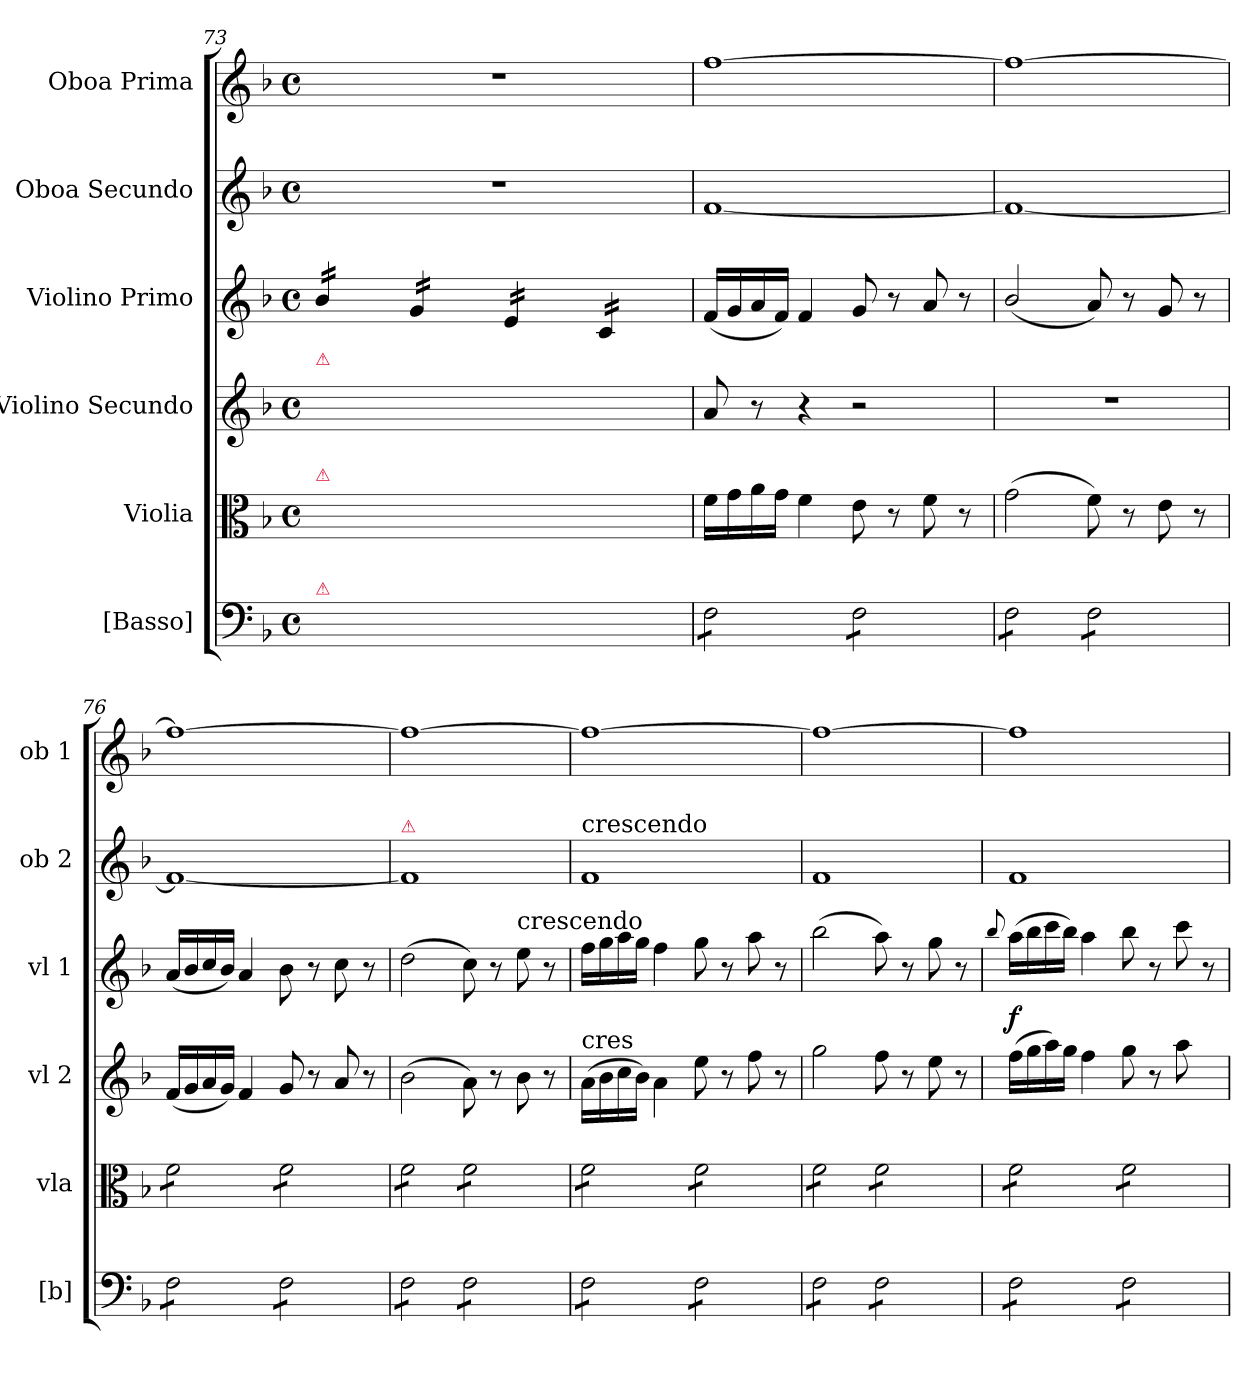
**kern	**dynam	**kern	**dynam	**kern	**dynam	**kern	**dynam	**kern	**dynam	**kern
*part6	*part6	*part5	*part5	*part4	*part4	*part3	*part3	*part2	*part2	*part1
*staff6	*staff6	*staff5	*staff5	*staff4	*staff4	*staff3	*staff3	*staff2	*staff2	*staff1
*I"[Basso]	*	*I"Violia	*	*I"Violino Secundo	*	*I"Violino Primo	*	*I"Oboa Secundo	*	*I"Oboa Prima
*I'[b]	*	*I'vla	*	*I'vl 2	*	*I'vl 1	*	*I'ob 2	*	*I'ob 1
*clefF4	*	*clefC3	*	*clefG2	*	*clefG2	*	*clefG2	*	*clefG2
*k[b-]	*	*k[b-]	*	*k[b-]	*	*k[b-]	*	*k[b-]	*	*k[b-]
*F:	*	*F:	*	*F:	*	*F:	*	*F:	*	*F:
*M4/4	*	*M4/4	*	*M4/4	*	*M4/4	*	*M4/4	*	*M4/4
*met(c)	*	*met(c)	*	*met(c)	*	*met(c)	*	*met(c)	*	*met(c)
=73	=73	=73	=73	=73	=73	=73	=73	=73	=73	=73
!	!	!	!	!LO:TX:a:color=crimson:t=⚠	!	!	!	!	!	!
!	!	!LO:TX:a:color=crimson:t=⚠	!	!	!	!	!	!	!	!
!LO:TX:a:color=crimson:t=⚠	!	!	!	!	!	!	!	!	!	!
*	*	*	*	*	*	*tremolo	*	*	*	*
8E\Lyy	.	8g\Lyy	.	16g/LLyy	.	16b-/LL	.	1r	.	1r
.	.	.	.	16b-/yy	.	16b-/	.	.	.	.
8c\yy	.	8e\yy	.	16g/yy	.	16b-/	.	.	.	.
.	.	.	.	16b-/JJyy	.	16b-/JJ	.	.	.	.
8E\yy	.	8g\yy	.	16g/LLyy	.	16g/LL	.	.	.	.
.	.	.	.	16b-/yy	.	16g/	.	.	.	.
8c\Jyy	.	8e\Jyy	.	16g/yy	.	16g/	.	.	.	.
.	.	.	.	16b-/JJyy	.	16g/JJ	.	.	.	.
8E\Lyy	.	8g\Lyy	.	16g/LLyy	.	16e/LL	.	.	.	.
.	.	.	.	16b-/yy	.	16e/	.	.	.	.
8c\yy	.	8e\yy	.	16g/yy	.	16e/	.	.	.	.
.	.	.	.	16b-/JJyy	.	16e/JJ	.	.	.	.
8E\yy	.	8g\yy	.	16g/LLyy	.	16c/LL	.	.	.	.
.	.	.	.	16b-/yy	.	16c/	.	.	.	.
8c\Jyy	.	8e\Jyy	.	16g/yy	.	16c/	.	.	.	.
.	.	.	.	16b-/JJyy	.	16c/JJ	.	.	.	.
*	*	*	*	*	*	*Xtremolo	*	*	*	*
=74	=74	=74	=74	=74	=74	=74	=74	=74	=74	=74
!	!LO:DY:a	!	!LO:DY:a	!	!	!	!LO:DY:a	!	!LO:DY:a	!
*tremolo	*	*	*	*	*	*	*	*	*	*
8F\L	P&colon;	16f\LL	P&colon;	8a/	.	(16f/LL	p&colon;	[1f	pia.	[1ff
.	.	16g\	.	.	.	16g/	.	.	.	.
8F\	.	16a\	.	8r	.	16a/	.	.	.	.
.	.	16g\JJ	.	.	.	16f/JJ)	.	.	.	.
8F\	.	4f\	.	4r	.	4f/	.	.	.	.
8F\J	.	.	.	.	.	.	.	.	.	.
8F\L	.	8e\	.	2r	.	8g/	.	.	.	.
8F\	.	8r	.	.	.	8r	.	.	.	.
8F\	.	8f\	.	.	.	8a/	.	.	.	.
8F\J	.	8r	.	.	.	8r	.	.	.	.
=75	=75	=75	=75	=75	=75	=75	=75	=75	=75	=75
8F\L	.	(2g\	.	1r	.	(2b-/	.	1f_	.	1ff_
8F\	.	.	.	.	.	.	.	.	.	.
8F\	.	.	.	.	.	.	.	.	.	.
8F\J	.	.	.	.	.	.	.	.	.	.
8F\L	.	8f\)	.	.	.	8a/)	.	.	.	.
8F\	.	8r	.	.	.	8r	.	.	.	.
8F\	.	8e\	.	.	.	8g/	.	.	.	.
8F\J	.	8r	.	.	.	8r	.	.	.	.
=76	=76	=76	=76	=76	=76	=76	=76	=76	=76	=76
!	!	!	!	!	!LO:DY:a	!	!	!	!	!
*	*	*tremolo	*	*	*	*	*	*	*	*
8F\L	.	8f\L	.	(16f/LL	p&colon;	(16a/LL	.	1f_	.	1ff_
.	.	.	.	16g/	.	16b-/	.	.	.	.
8F\	.	8f\	.	16a/	.	16cc/	.	.	.	.
.	.	.	.	16g/JJ)	.	16b-/JJ)	.	.	.	.
8F\	.	8f\	.	4f/	.	4a/	.	.	.	.
8F\J	.	8f\J	.	.	.	.	.	.	.	.
8F\L	.	8f\L	.	8g/	.	8b-\	.	.	.	.
8F\	.	8f\	.	8r	.	8r	.	.	.	.
8F\	.	8f\	.	8a/	.	8cc\	.	.	.	.
8F\J	.	8f\J	.	8r	.	8r	.	.	.	.
=77	=77	=77	=77	=77	=77	=77	=77	=77	=77	=77
!	!	!	!	!	!	!	!	!LO:TX:a:color=crimson:t=⚠	!	!
8F\L	.	8f\L	.	(2b-\	.	(2dd\	.	1f]	.	1ff_
8F\	.	8f\	.	.	.	.	.	.	.	.
8F\	.	8f\	.	.	.	.	.	.	.	.
8F\J	.	8f\J	.	.	.	.	.	.	.	.
8F\L	.	8f\L	.	8a\)	.	8cc\)	.	.	.	.
8F\	.	8f\	.	8r	.	8r	.	.	.	.
!	!	!	!	!	!	!LO:TX:a:t=crescendo	!	!	!	!
8F\	.	8f\	.	8b-\	.	8ee\	.	.	.	.
8F\J	.	8f\J	.	8r	.	8r	.	.	.	.
=78	=78	=78	=78	=78	=78	=78	=78	=78	=78	=78
!	!	!	!	!	!	!	!	!LO:TX:a:t=crescendo	!	!
!	!	!	!	!LO:TX:a:t=cres	!	!	!	!	!	!
8F\L	.	8f\L	.	(16a\LL	.	16ff\LL	.	1f	.	1ff_
.	.	.	.	16b-\	.	16gg\	.	.	.	.
8F\	.	8f\	.	16cc\	.	16aa\	.	.	.	.
.	.	.	.	16b-\JJ)	.	16gg\JJ	.	.	.	.
8F\	.	8f\	.	4a\	.	4ff\	.	.	.	.
8F\J	.	8f\J	.	.	.	.	.	.	.	.
8F\L	.	8f\L	.	8ee\	.	8gg\	.	.	.	.
8F\	.	8f\	.	8r	.	8r	.	.	.	.
8F\	.	8f\	.	8ff\	.	8aa\	.	.	.	.
8F\J	.	8f\J	.	8r	.	8r	.	.	.	.
=79	=79	=79	=79	=79	=79	=79	=79	=79	=79	=79
8F\L	.	8f\L	.	2gg\	.	(2bb-\	.	1f	.	1ff_
8F\	.	8f\	.	.	.	.	.	.	.	.
8F\	.	8f\	.	.	.	.	.	.	.	.
8F\J	.	8f\J	.	.	.	.	.	.	.	.
8F\L	.	8f\L	.	8ff\	.	8aa\)	.	.	.	.
8F\	.	8f\	.	8r	.	8r	.	.	.	.
8F\	.	8f\	.	8ee\	.	8gg\	.	.	.	.
8F\J	.	8f\J	.	8r	.	8r	.	.	.	.
=80	=80	=80	=80	=80	=80	=80	=80	=80	=80	=80
.	.	.	.	.	.	8qqbb-/	.	.	.	.
!	!	!	!	!	!LO:DY:a	!	!	!	!	!
8F\L	.	8f\L	.	(16ff\LL	f	(16aa\LL	.	1f	.	1ff]
.	.	.	.	16gg\	.	16bb-\	.	.	.	.
8F\	.	8f\	.	16aa\)	.	16ccc\	.	.	.	.
.	.	.	.	16gg\JJ	.	16bb-\JJ)	.	.	.	.
8F\	.	8f\	.	4ff\	.	4aa\	.	.	.	.
8F\J	.	8f\J	.	.	.	.	.	.	.	.
8F\L	.	8f\L	.	8gg\	.	8bb-\	.	.	.	.
8F\	.	8f\	.	8r	.	8r	.	.	.	.
8F\	.	8f\	.	8aa\	.	8ccc\	.	.	.	.
8F\J	.	8f\J	.	8ryy	.	8r	.	.	.	.
*	*	*Xtremolo	*	*	*	*	*	*	*	*
*Xtremolo	*	*	*	*	*	*	*	*	*	*
=	=	=	=	=	=	=	=	=	=	=
*-	*-	*-	*-	*-	*-	*-	*-	*-	*-	*-
